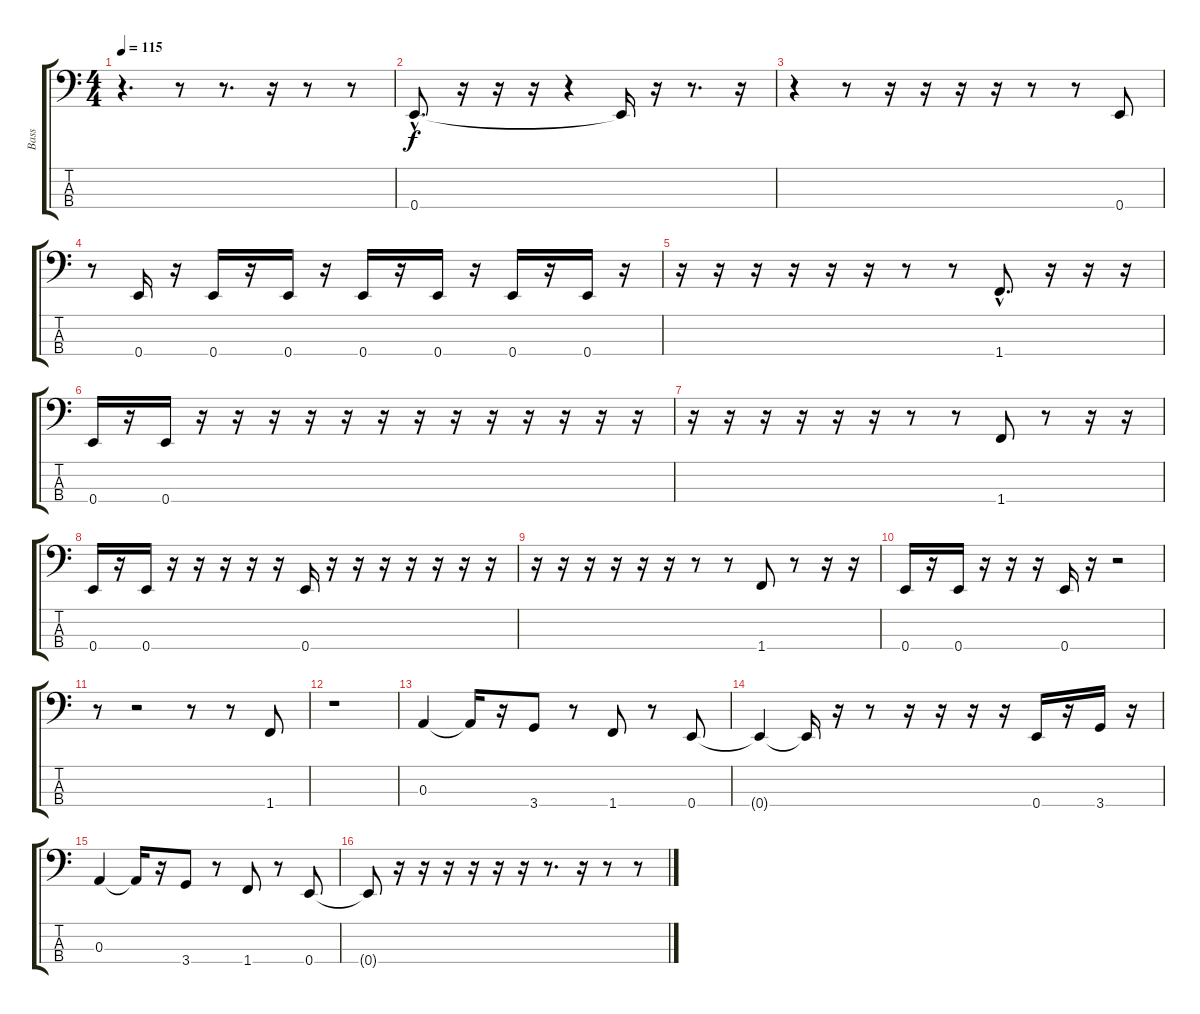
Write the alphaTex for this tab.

\track ("Bass" "Bass") {instrument electricbasspick}
\staff {score tabs}
\tuning (G2 D2 A1 E1) {hide}
\ts (4 4)
\tempo 115
\clef f4
\ks c
r.4{d dy f} r.8 r.8{d} r.16 r.8 r.8 |
0.4{hac t}.8{d} r.16 r.16 r.16 r.4 0.4{t}.16 r.16 r.8{d} r.16 |
r.4 r.8 r.16 r.16 r.16 r.16 r.8 r.8 0.4.8 |
r.8 0.4.16 r.16 0.4.16 r.16 0.4.16 r.16 0.4.16 r.16 0.4.16 r.16 0.4.16 r.16 0.4.16 r.16 |
r.16 r.16 r.16 r.16 r.16 r.16 r.8 r.8 1.4{hac}.8{d} r.16 r.16 r.16 |
0.4.16 r.16 0.4.16 r.16 r.16 r.16 r.16 r.16 r.16 r.16 r.16 r.16 r.16 r.16 r.16 r.16 |
r.16 r.16 r.16 r.16 r.16 r.16 r.8 r.8 1.4.8 r.8 r.16 r.16 |
0.4.16 r.16 0.4.16 r.16 r.16 r.16 r.16 r.16 0.4.16 r.16 r.16 r.16 r.16 r.16 r.16 r.16 |
r.16 r.16 r.16 r.16 r.16 r.16 r.8 r.8 1.4.8 r.8 r.16 r.16 |
0.4.16 r.16 0.4.16 r.16 r.16 r.16 0.4.16 r.16 r.2 |
r.8 r.2 r.8 r.8 1.4.8 |
r.1 |
0.3.4 0.3{t}.16 r.16 3.4.8 r.8 1.4.8 r.8 0.4.8 |
0.4{t}.4 0.4{t}.16 r.16 r.8 r.16 r.16 r.16 r.16 0.4.16 r.16 3.4.16 r.16 |
0.3.4 0.3{t}.16 r.16 3.4.8 r.8 1.4.8 r.8 0.4.8 |
0.4{t}.8 r.16 r.16 r.16 r.16 r.16 r.16 r.8{d} r.16 r.8 r.8
